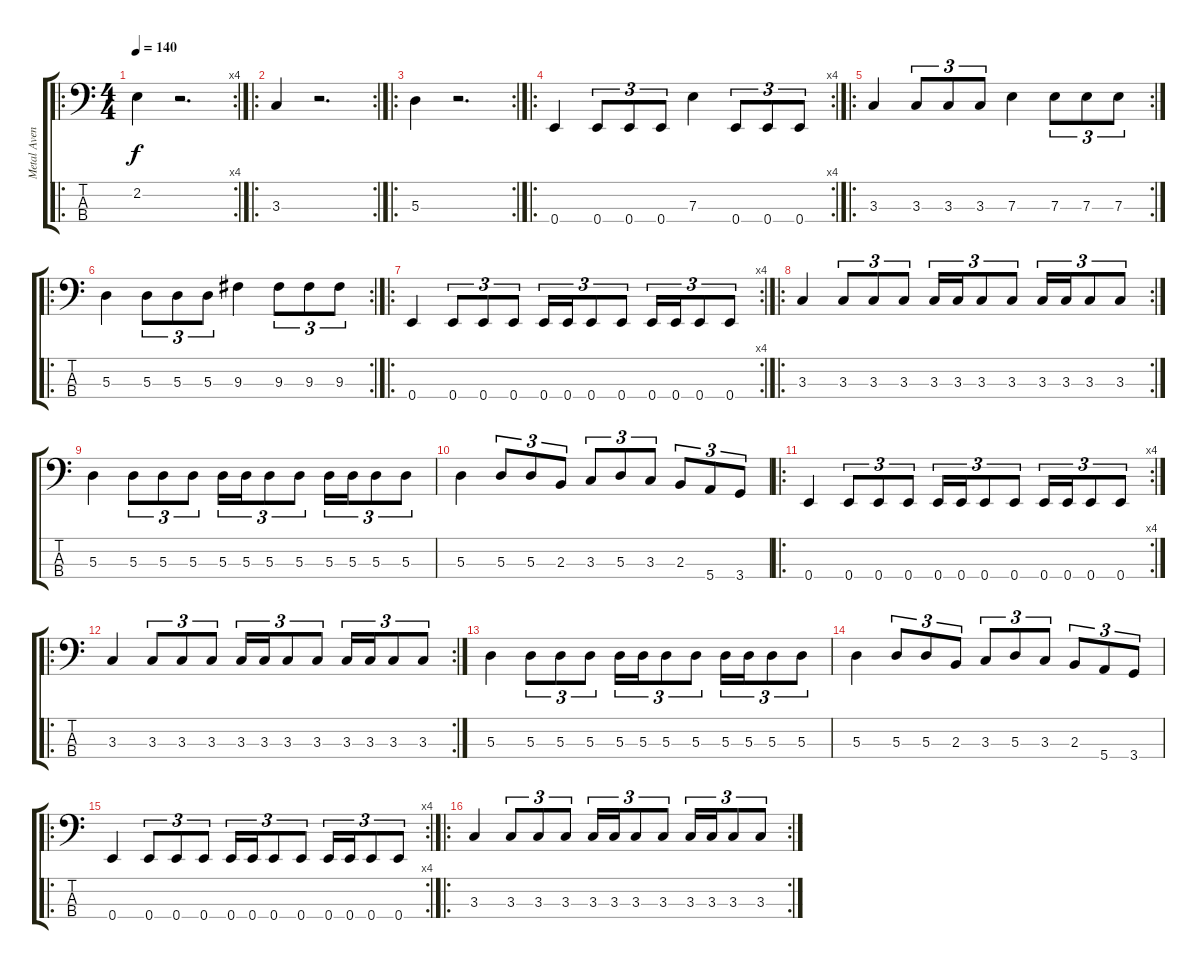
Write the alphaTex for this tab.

\track ("Metal Avenger" "Metal Aven") {instrument electricbasspick}
\staff {score tabs}
\tuning (G2 D2 A1 E1) {hide}
\ro
\rc 4
\ts (4 4)
\tempo 140
\clef f4
\ks c
2.2.4{dy f instrument electricbasspick} r.2{d} |
\ro
\rc 2
3.3.4 r.2{d} |
\ro
\rc 2
5.3.4 r.2{d} |
\ro
\rc 4
0.4.4 0.4.8{tu (3 2)} 0.4.8{tu (3 2)} 0.4.8{tu (3 2)} 7.3.4 0.4.8{tu (3 2)} 0.4.8{tu (3 2)} 0.4.8{tu (3 2)} |
\ro
\rc 2
3.3.4 3.3.8{tu (3 2)} 3.3.8{tu (3 2)} 3.3.8{tu (3 2)} 7.3.4 7.3.8{tu (3 2)} 7.3.8{tu (3 2)} 7.3.8{tu (3 2)} |
\ro
\rc 2
5.3.4 5.3.8{tu (3 2)} 5.3.8{tu (3 2)} 5.3.8{tu (3 2)} 9.3.4 9.3.8{tu (3 2)} 9.3.8{tu (3 2)} 9.3.8{tu (3 2)} |
\ro
\rc 4
0.4.4 0.4.8{tu (3 2)} 0.4.8{tu (3 2)} 0.4.8{tu (3 2)} 0.4.16{tu (3 2)} 0.4.16{tu (3 2)} 0.4.8{tu (3 2)} 0.4.8{tu (3 2)} 0.4.16{tu (3 2)} 0.4.16{tu (3 2)} 0.4.8{tu (3 2)} 0.4.8{tu (3 2)} |
\ro
\rc 2
3.3.4 3.3.8{tu (3 2)} 3.3.8{tu (3 2)} 3.3.8{tu (3 2)} 3.3.16{tu (3 2)} 3.3.16{tu (3 2)} 3.3.8{tu (3 2)} 3.3.8{tu (3 2)} 3.3.16{tu (3 2)} 3.3.16{tu (3 2)} 3.3.8{tu (3 2)} 3.3.8{tu (3 2)} |
5.3.4 5.3.8{tu (3 2)} 5.3.8{tu (3 2)} 5.3.8{tu (3 2)} 5.3.16{tu (3 2)} 5.3.16{tu (3 2)} 5.3.8{tu (3 2)} 5.3.8{tu (3 2)} 5.3.16{tu (3 2)} 5.3.16{tu (3 2)} 5.3.8{tu (3 2)} 5.3.8{tu (3 2)} |
5.3.4 5.3.8{tu (3 2)} 5.3.8{tu (3 2)} 2.3.8{tu (3 2)} 3.3.8{tu (3 2)} 5.3.8{tu (3 2)} 3.3.8{tu (3 2)} 2.3.8{tu (3 2)} 5.4.8{tu (3 2)} 3.4.8{tu (3 2)} |
\ro
\rc 4
0.4.4 0.4.8{tu (3 2)} 0.4.8{tu (3 2)} 0.4.8{tu (3 2)} 0.4.16{tu (3 2)} 0.4.16{tu (3 2)} 0.4.8{tu (3 2)} 0.4.8{tu (3 2)} 0.4.16{tu (3 2)} 0.4.16{tu (3 2)} 0.4.8{tu (3 2)} 0.4.8{tu (3 2)} |
\ro
\rc 2
3.3.4 3.3.8{tu (3 2)} 3.3.8{tu (3 2)} 3.3.8{tu (3 2)} 3.3.16{tu (3 2)} 3.3.16{tu (3 2)} 3.3.8{tu (3 2)} 3.3.8{tu (3 2)} 3.3.16{tu (3 2)} 3.3.16{tu (3 2)} 3.3.8{tu (3 2)} 3.3.8{tu (3 2)} |
5.3.4 5.3.8{tu (3 2)} 5.3.8{tu (3 2)} 5.3.8{tu (3 2)} 5.3.16{tu (3 2)} 5.3.16{tu (3 2)} 5.3.8{tu (3 2)} 5.3.8{tu (3 2)} 5.3.16{tu (3 2)} 5.3.16{tu (3 2)} 5.3.8{tu (3 2)} 5.3.8{tu (3 2)} |
5.3.4 5.3.8{tu (3 2)} 5.3.8{tu (3 2)} 2.3.8{tu (3 2)} 3.3.8{tu (3 2)} 5.3.8{tu (3 2)} 3.3.8{tu (3 2)} 2.3.8{tu (3 2)} 5.4.8{tu (3 2)} 3.4.8{tu (3 2)} |
\ro
\rc 4
0.4.4 0.4.8{tu (3 2)} 0.4.8{tu (3 2)} 0.4.8{tu (3 2)} 0.4.16{tu (3 2)} 0.4.16{tu (3 2)} 0.4.8{tu (3 2)} 0.4.8{tu (3 2)} 0.4.16{tu (3 2)} 0.4.16{tu (3 2)} 0.4.8{tu (3 2)} 0.4.8{tu (3 2)} |
\ro
\rc 2
3.3.4 3.3.8{tu (3 2)} 3.3.8{tu (3 2)} 3.3.8{tu (3 2)} 3.3.16{tu (3 2)} 3.3.16{tu (3 2)} 3.3.8{tu (3 2)} 3.3.8{tu (3 2)} 3.3.16{tu (3 2)} 3.3.16{tu (3 2)} 3.3.8{tu (3 2)} 3.3.8{tu (3 2)}
